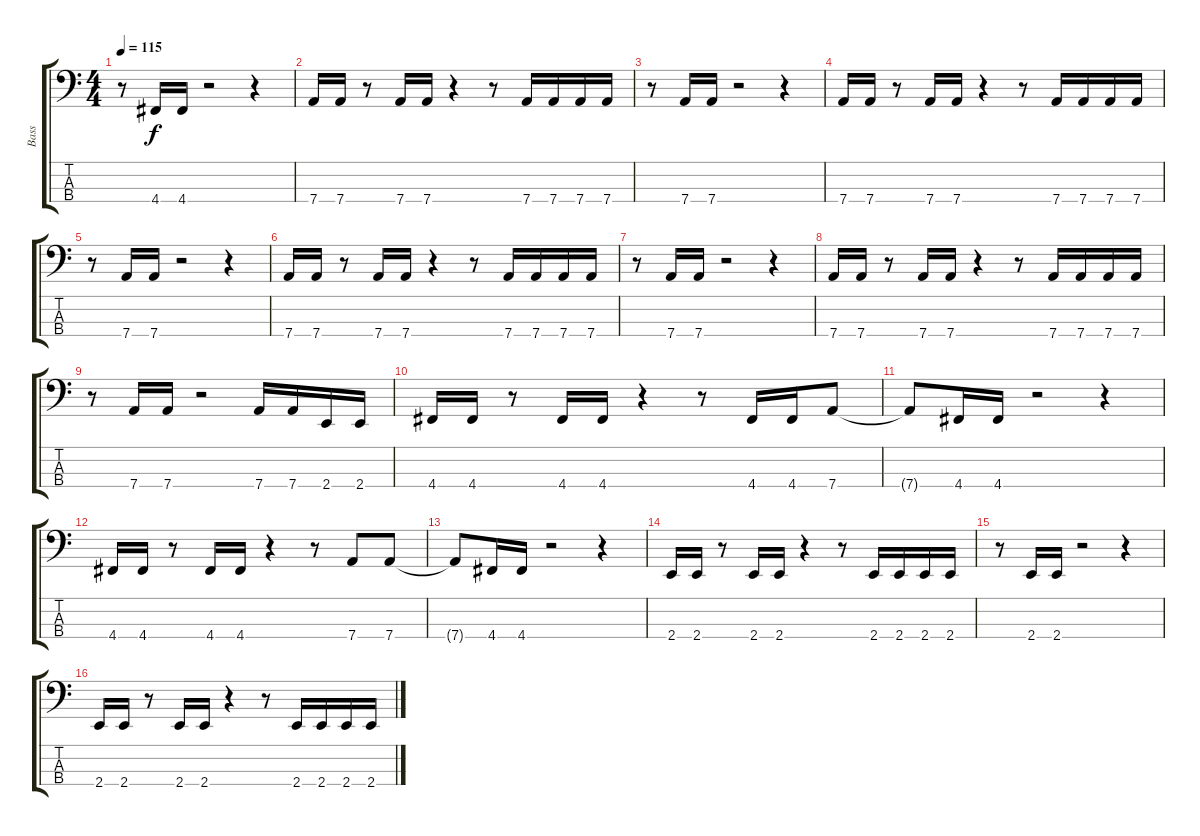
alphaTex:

\track ("Bass" "Bass") {instrument electricbasspick}
\staff {score tabs}
\tuning (G2 D2 A1 D1) {hide}
\ts (4 4)
\tempo 115
\clef f4
\ks c
r.8{dy f} 4.4.16 4.4.16 r.2 r.4 |
7.4.16 7.4.16 r.8 7.4.16 7.4.16 r.4 r.8 7.4.16 7.4.16 7.4.16 7.4.16 |
r.8 7.4.16 7.4.16 r.2 r.4 |
7.4.16 7.4.16 r.8 7.4.16 7.4.16 r.4 r.8 7.4.16 7.4.16 7.4.16 7.4.16 |
r.8 7.4.16 7.4.16 r.2 r.4 |
7.4.16 7.4.16 r.8 7.4.16 7.4.16 r.4 r.8 7.4.16 7.4.16 7.4.16 7.4.16 |
r.8 7.4.16 7.4.16 r.2 r.4 |
7.4.16 7.4.16 r.8 7.4.16 7.4.16 r.4 r.8 7.4.16 7.4.16 7.4.16 7.4.16 |
r.8 7.4.16 7.4.16 r.2 7.4.16 7.4.16 2.4.16 2.4.16 |
4.4.16 4.4.16 r.8 4.4.16 4.4.16 r.4 r.8 4.4.16 4.4.16 7.4.8 |
7.4{t}.8 4.4.16 4.4.16 r.2 r.4 |
4.4.16 4.4.16 r.8 4.4.16 4.4.16 r.4 r.8 7.4.8 7.4.8 |
7.4{t}.8 4.4.16 4.4.16 r.2 r.4 |
2.4.16 2.4.16 r.8 2.4.16 2.4.16 r.4 r.8 2.4.16 2.4.16 2.4.16 2.4.16 |
r.8 2.4.16 2.4.16 r.2 r.4 |
2.4.16 2.4.16 r.8 2.4.16 2.4.16 r.4 r.8 2.4.16 2.4.16 2.4.16 2.4.16
